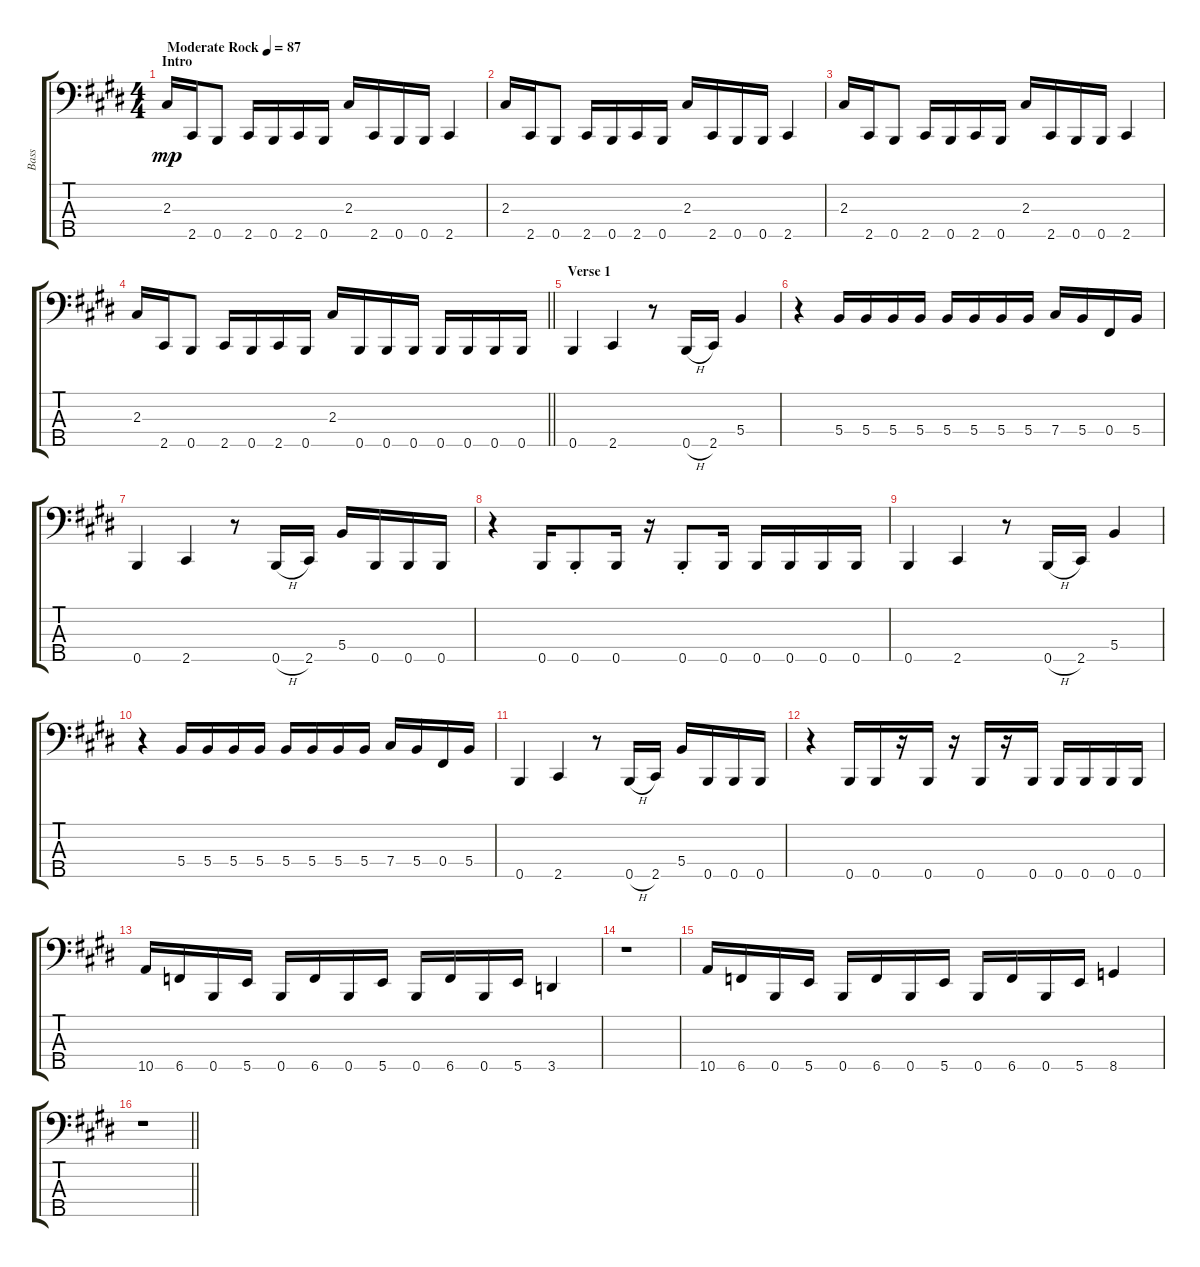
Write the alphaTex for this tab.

\track ("Bass" "Bass") {instrument electricbassfinger}
\staff {score tabs}
\tuning (Ab2 E2 B1 Gb1 B0) {hide}
\ts (4 4)
\section ("" "Intro")
\tempo (87 "Moderate Rock")
\clef f4
\ks c#minor
2.3.16{dy mp instrument electricbassfinger} 2.5.16 0.5.8 2.5.16 0.5.16 2.5.16 0.5.16 2.3.16 2.5.16 0.5.16 0.5.16 2.5.4 |
2.3.16 2.5.16 0.5.8 2.5.16 0.5.16 2.5.16 0.5.16 2.3.16 2.5.16 0.5.16 0.5.16 2.5.4 |
2.3.16 2.5.16 0.5.8 2.5.16 0.5.16 2.5.16 0.5.16 2.3.16 2.5.16 0.5.16 0.5.16 2.5.4 |
\barLineRight lightlight
2.3.16 2.5.16 0.5.8 2.5.16 0.5.16 2.5.16 0.5.16 2.3.16 0.5.16 0.5.16 0.5.16 0.5.16 0.5.16 0.5.16 0.5.16 |
\section ("" "Verse 1")
0.5.4 2.5.4 r.8 0.5{h}.16 2.5.16 5.4.4 |
r.4 5.4.16 5.4.16 5.4.16 5.4.16 5.4.16 5.4.16 5.4.16 5.4.16 7.4.16 5.4.16 0.4.16 5.4.16 |
0.5.4 2.5.4 r.8 0.5{h}.16 2.5.16 5.4.16 0.5.16 0.5.16 0.5.16 |
r.4 0.5.16 0.5{st}.8 0.5.16 r.16 0.5{st}.8 0.5.16 0.5.16 0.5.16 0.5.16 0.5.16 |
0.5.4 2.5.4 r.8 0.5{h}.16 2.5.16 5.4.4 |
r.4 5.4.16 5.4.16 5.4.16 5.4.16 5.4.16 5.4.16 5.4.16 5.4.16 7.4.16 5.4.16 0.4.16 5.4.16 |
0.5.4 2.5.4 r.8 0.5{h}.16 2.5.16 5.4.16 0.5.16 0.5.16 0.5.16 |
r.4 0.5.16 0.5.16 r.16 0.5.16 r.16 0.5.16 r.16 0.5.16 0.5.16 0.5.16 0.5.16 0.5.16 |
10.5.16 6.5.16 0.5.16 5.5.16 0.5.16 6.5.16 0.5.16 5.5.16 0.5.16 6.5.16 0.5.16 5.5.16 3.5.4 |
r.1 |
10.5.16 6.5.16 0.5.16 5.5.16 0.5.16 6.5.16 0.5.16 5.5.16 0.5.16 6.5.16 0.5.16 5.5.16 8.5.4 |
\barLineRight lightlight
r.1
